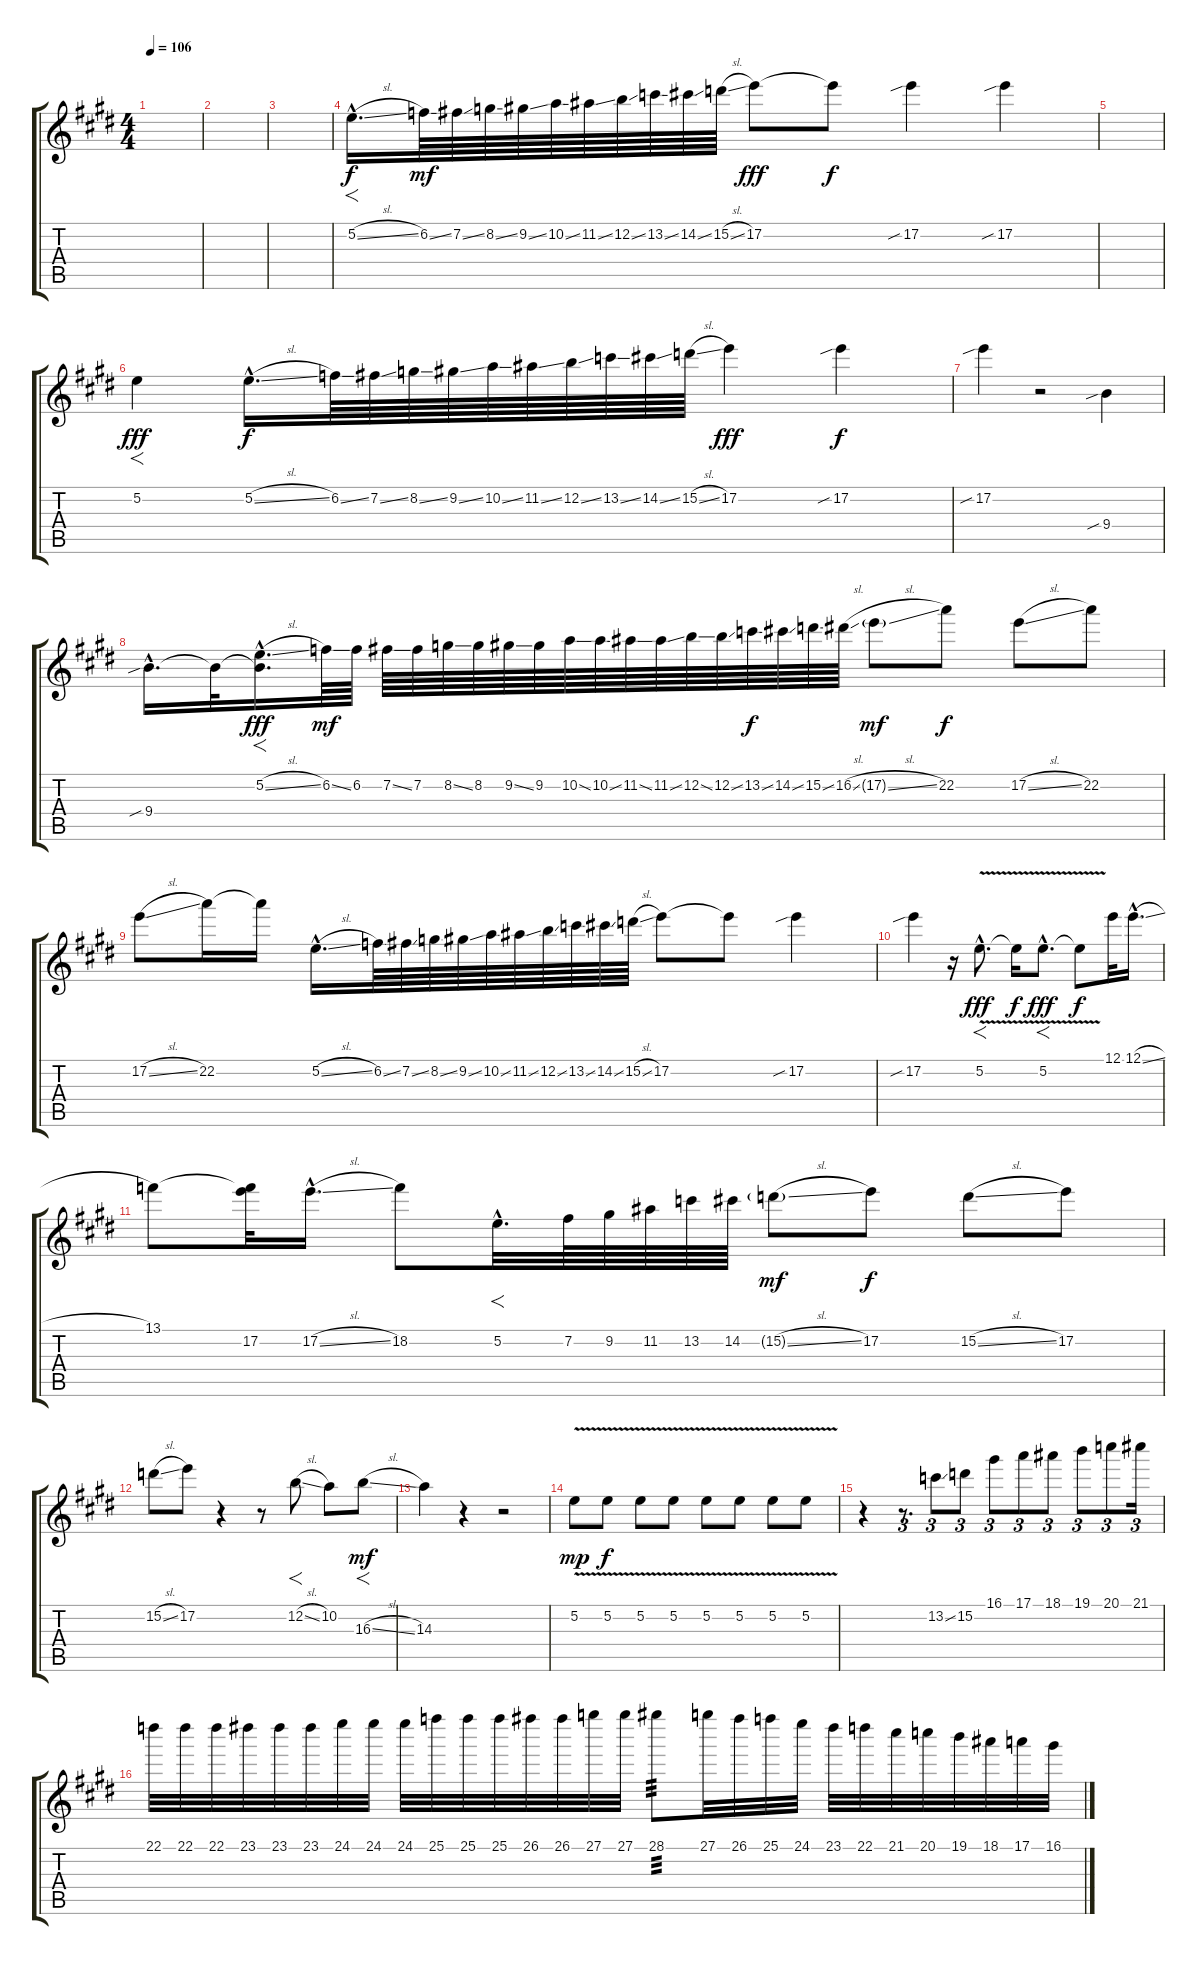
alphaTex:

\track "" {instrument acousticguitarsteel}
\staff {score tabs}
\tuning (E4 B3 G3 D3 A2 E2) {hide}
\ts (4 4)
\tempo 106
\clef g2
\ks e
|
|
|
5.2{sl hac}.16{f d volume 13} 6.2{ss}.64{dy mf} 7.2{ss}.64 8.2{ss}.64 9.2{ss}.64 10.2{ss}.64 11.2{ss}.64 12.2{ss}.64 13.2{ss}.64 14.2{ss}.64 15.2{sl}.64 17.2.8{dy fff} 17.2{t}.8{dy f volume 10} 17.2{sib}.4{volume 5} 17.2{sib}.4 |
|
5.2.4{f dy fff} 5.2{sl hac}.16{d dy f volume 10} 6.2{ss}.64 7.2{ss}.64 8.2{ss}.64 9.2{ss}.64 10.2{ss}.64 11.2{ss}.64 12.2{ss}.64 13.2{ss}.64 14.2{ss}.64 15.2{sl}.64 17.2.4{dy fff} 17.2{sib}.4{dy f volume 5} |
17.2{sib}.4 r.2{volume 13} 9.4{sib}.4{volume 5} |
9.4{sib hac}.16{d} 9.4{t}.32{volume 10} (5.2{sl hac} 9.4{hac t}).16{f d dy fff volume 13} 6.2{ss}.64{dy mf} 6.2.64 7.2{ss}.64 7.2.64 8.2{ss}.64 8.2.64 9.2{ss}.64 9.2.64 10.2{ss}.64 10.2{ss}.64 11.2{ss}.64 11.2{ss}.64 12.2{ss}.64 12.2{ss}.64 13.2{ss}.64{dy f} 14.2{ss}.64 15.2{ss}.64 16.2{sl}.64 17.2{sl g}.8{dy mf} 22.2.8{dy f volume 6} 17.2{sl}.8 22.2.8 |
17.2{sl}.8 22.2.16 22.2{t}.16{volume 10} 5.2{sl hac}.16{d volume 13} 6.2{ss}.64 7.2{ss}.64 8.2{ss}.64 9.2{ss}.64 10.2{ss}.64 11.2{ss}.64 12.2{ss}.64 13.2{ss}.64 14.2{ss}.64 15.2{sl}.64 17.2.8 17.2{t}.8{volume 10} 17.2{sib}.4{volume 5} |
17.2{sib}.4 r.16{volume 16} 5.2{v hac}.8{f d dy fff volume 14} 5.2{t}.16{dy f} 5.2{v hac}.8{f d dy fff} 5.2{t}.8{dy f volume 5} 12.1.32 12.1{sl hac}.16{d} |
13.1.8 (13.1{t} 17.2).32 17.2{sl hac}.16{d} 18.2.8 5.2{hac}.32{f d volume 13} 7.2.64 9.2.64 11.2.64 13.2.64 14.2.64 15.2{sl g}.8{dy mf} 17.2.8{dy f volume 6} 15.2{sl}.8 17.2.8 |
15.2{sl}.8 17.2.8 r.4{volume 13} r.8{volume 10} 12.2{sl}.8{f} 10.2.8 16.3{sl}.8{f dy mf} |
14.3.4 r.4 r.2 |
5.2{v}.8{dy mp volume 4} 5.2{v}.8{dy f} 5.2{v}.8 5.2{v}.8 5.2{v}.8 5.2{v}.8 5.2{v}.8 5.2{v}.8 |
r.4{volume 8} r.8{d tu (3 2) volume 11} 13.2{ss}.8{tu (3 2)} 15.2.8{tu (3 2)} 16.1.8{tu (3 2)} 17.1.8{tu (3 2)} 18.1.8{tu (3 2)} 19.1.8{tu (3 2)} 20.1.8{tu (3 2)} 21.1.16{tu (3 2)} |
22.1.32 22.1.32 22.1.32 23.1.32 23.1.32 23.1.32 24.1.32 24.1.32 24.1.32 25.1.32 25.1.32 25.1.32 26.1.32 26.1.32 27.1.32 27.1.32 28.1.8{tp 3} 27.1.32 26.1.32 25.1.32 24.1.32 23.1.32 22.1.32 21.1.32 20.1.32 19.1.32 18.1.32 17.1.32 16.1.32
